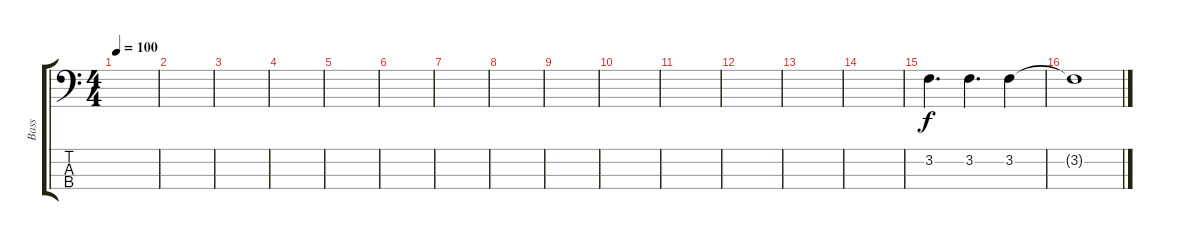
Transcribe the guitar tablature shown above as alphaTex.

\track ("Bass" "Bass") {instrument electricbassfinger}
\staff {score tabs}
\tuning (G2 D2 A1 E1) {hide}
\ts (4 4)
\tempo 100
\clef f4
\ks c
|
|
|
|
|
|
|
|
|
|
|
|
|
|
3.2.4{d} 3.2.4{d} 3.2.4 |
3.2{t}.1
